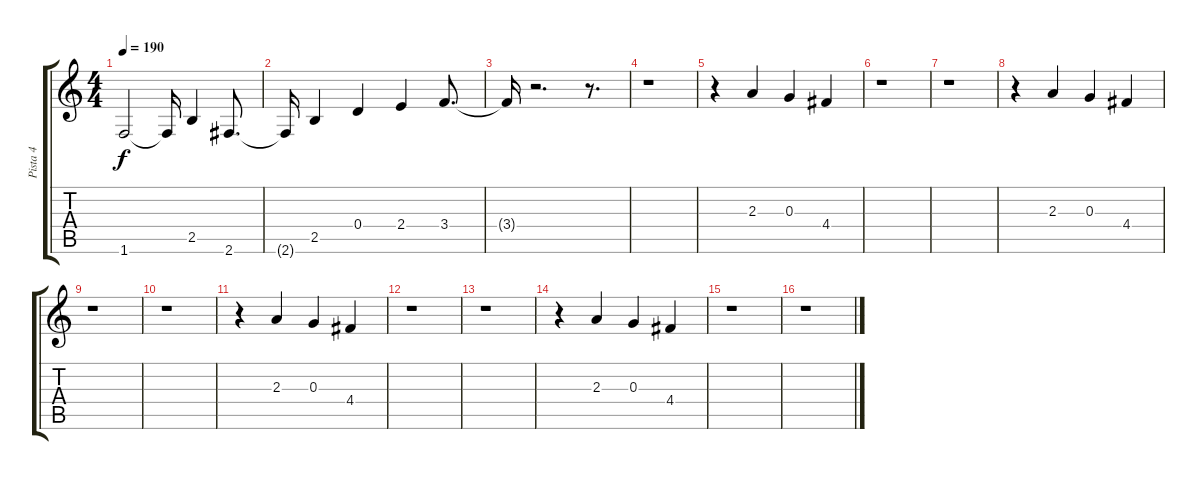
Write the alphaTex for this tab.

\track ("Pista 4" "Pista 4") {instrument distortionguitar}
\staff {score tabs}
\tuning (E4 B3 G3 D3 A2 E2) {hide}
\ts (4 4)
\tempo 190
\clef g2
\ks c
1.6{t}.2{dy f} 1.6{t}.16 2.5.4 2.6.8{d} |
2.6{t}.16 2.5.4 0.4.4 2.4.4 3.4.8{d} |
3.4{t}.16 r.2{d} r.8{d} |
r.1 |
r.4 2.3.4 0.3.4 4.4.4 |
r.1 |
r.1 |
r.4 2.3.4 0.3.4 4.4.4 |
r.1 |
r.1 |
r.4 2.3.4 0.3.4 4.4.4 |
r.1 |
r.1 |
r.4 2.3.4 0.3.4 4.4.4 |
r.1 |
r.1
